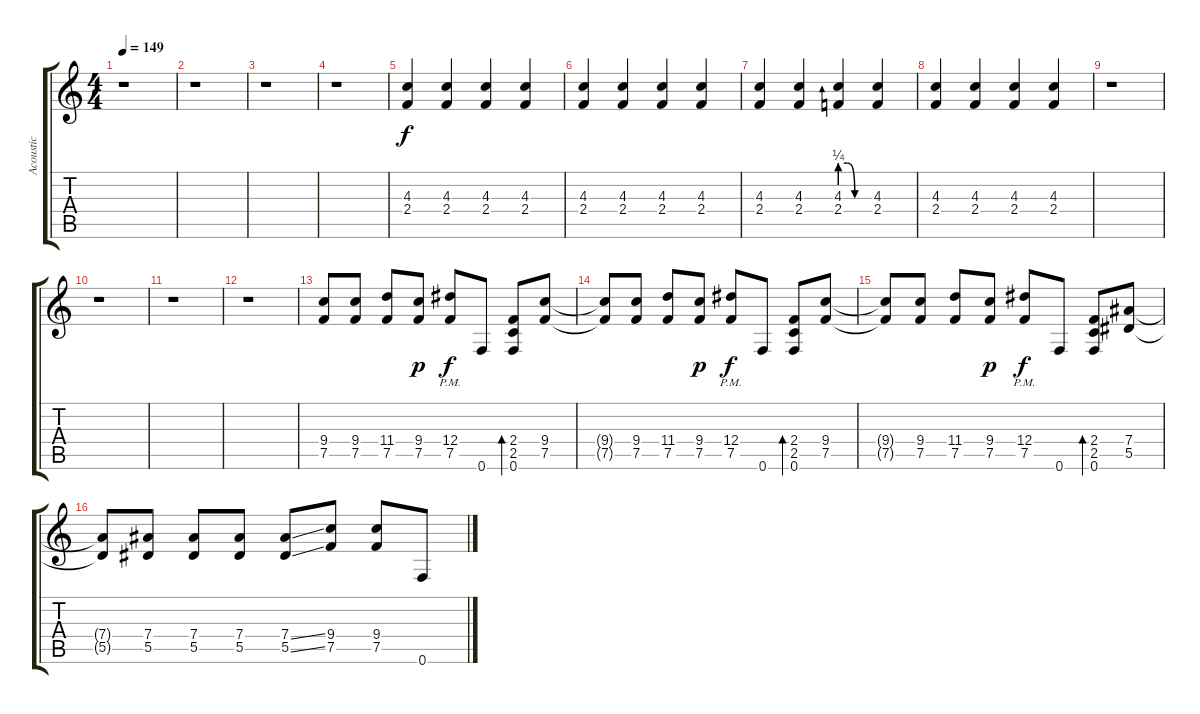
\track ("Acoustic" "Acoustic") {instrument acousticguitarsteel}
\staff {score tabs}
\tuning (F4 C4 Ab3 Eb3 Bb2 F2) {hide}
\ts (4 4)
\tempo 149
\clef g2
\ks c
r.1{dy f} |
r.1 |
r.1 |
r.1 |
(4.3 2.4).4{volume 8} (4.3 2.4).4 (4.3 2.4).4 (4.3 2.4).4 |
(4.3 2.4).4 (4.3 2.4).4 (4.3 2.4).4 (4.3 2.4).4 |
(4.3 2.4).4 (4.3 2.4).4 (4.3 2.4{be (custom 0 1 15 1 30 0 60 0)}).4 (4.3 2.4).4 |
(4.3 2.4).4 (4.3 2.4).4 (4.3 2.4).4 (4.3 2.4).4 |
r.1 |
r.1 |
r.1 |
r.1{volume 13} |
(9.4 7.5).8 (9.4 7.5).8 (11.4 7.5).8 (9.4 7.5).8{dy p} (12.4 7.5{pm}).8{dy f} 0.6.8 (2.4 2.5 0.6).8{bd 120} (9.4 7.5).8 |
(9.4{t} 7.5{t}).8 (9.4 7.5).8 (11.4 7.5).8 (9.4 7.5).8{dy p} (12.4{pm} 7.5).8{dy f} 0.6.8 (2.4 2.5 0.6).8{bd 120} (9.4 7.5).8 |
(9.4{t} 7.5{t}).8 (9.4 7.5).8 (11.4 7.5).8 (9.4 7.5).8{dy p} (12.4 7.5{pm}).8{dy f} 0.6.8 (2.4 2.5 0.6).8{bd 120} (7.4 5.5).8 |
(7.4{t} 5.5{t}).8 (7.4 5.5).8 (7.4 5.5).8 (7.4 5.5).8 (7.4{ss} 5.5{ss}).8 (9.4 7.5).8 (9.4 7.5).8 0.6.8
